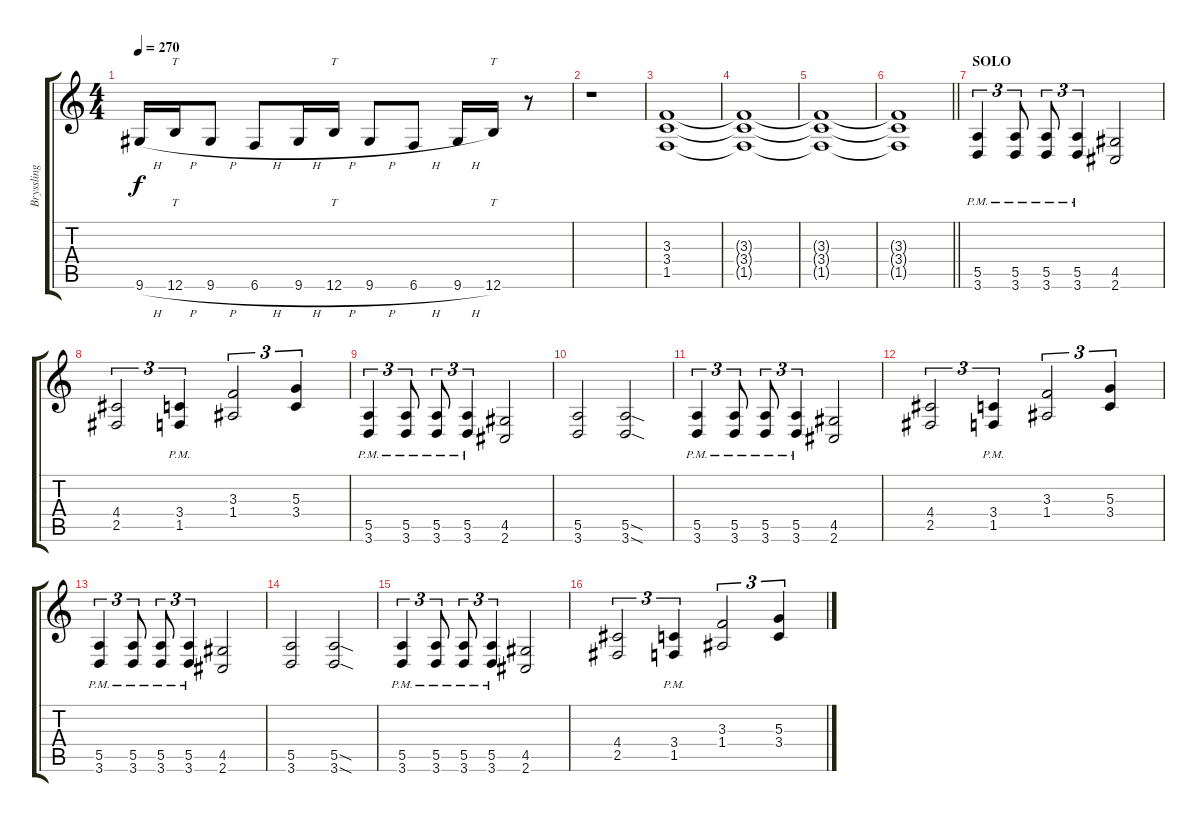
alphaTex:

\track ("Bryssling" "Bryssling") {instrument distortionguitar}
\staff {score tabs}
\tuning (B3 Gb3 D3 A2 E2 B1) {hide}
\ts (4 4)
\tempo 270
\clef g2
\ks c
9.6{h}.16{dy f} 12.6{h}.16{tt} 9.6{h}.8 6.6{h}.8 9.6{h}.16 12.6{h}.16{tt} 9.6{h}.8 6.6{h}.8 9.6{h}.16 12.6.16{tt} r.8 |
r.1 |
(3.3 3.4 1.5).1 |
(3.3{t} 3.4{t} 1.5{t}).1 |
(3.3{t} 3.4{t} 1.5{t}).1 |
\barLineRight lightlight
(3.3{t} 3.4{t} 1.5{t}).1 |
\section ("" "SOLO")
(5.5{pm} 3.6{pm}).4{tu (3 2) volume 11} (5.5{pm} 3.6{pm}).8{tu (3 2)} (5.5{pm} 3.6{pm}).8{tu (3 2)} (5.5{pm} 3.6{pm}).4{tu (3 2)} (4.5 2.6).2 |
(4.4 2.5).2{tu (3 2)} (3.4{pm} 1.5{pm}).4{tu (3 2)} (3.3 1.4).2{tu (3 2)} (5.3 3.4).4{tu (3 2)} |
(5.5{pm} 3.6{pm}).4{tu (3 2)} (5.5{pm} 3.6{pm}).8{tu (3 2)} (5.5{pm} 3.6{pm}).8{tu (3 2)} (5.5{pm} 3.6{pm}).4{tu (3 2)} (4.5 2.6).2 |
(5.5 3.6).2 (5.5{sod} 3.6{sod}).2 |
(5.5{pm} 3.6{pm}).4{tu (3 2)} (5.5{pm} 3.6{pm}).8{tu (3 2)} (5.5{pm} 3.6{pm}).8{tu (3 2)} (5.5{pm} 3.6{pm}).4{tu (3 2)} (4.5 2.6).2 |
(4.4 2.5).2{tu (3 2)} (3.4{pm} 1.5{pm}).4{tu (3 2)} (3.3 1.4).2{tu (3 2)} (5.3 3.4).4{tu (3 2)} |
(5.5{pm} 3.6{pm}).4{tu (3 2)} (5.5{pm} 3.6{pm}).8{tu (3 2)} (5.5{pm} 3.6{pm}).8{tu (3 2)} (5.5{pm} 3.6{pm}).4{tu (3 2)} (4.5 2.6).2 |
(5.5 3.6).2 (5.5{sod} 3.6{sod}).2 |
(5.5{pm} 3.6{pm}).4{tu (3 2)} (5.5{pm} 3.6{pm}).8{tu (3 2)} (5.5{pm} 3.6{pm}).8{tu (3 2)} (5.5{pm} 3.6{pm}).4{tu (3 2)} (4.5 2.6).2 |
(4.4 2.5).2{tu (3 2)} (3.4{pm} 1.5{pm}).4{tu (3 2)} (3.3 1.4).2{tu (3 2)} (5.3 3.4).4{tu (3 2)}
